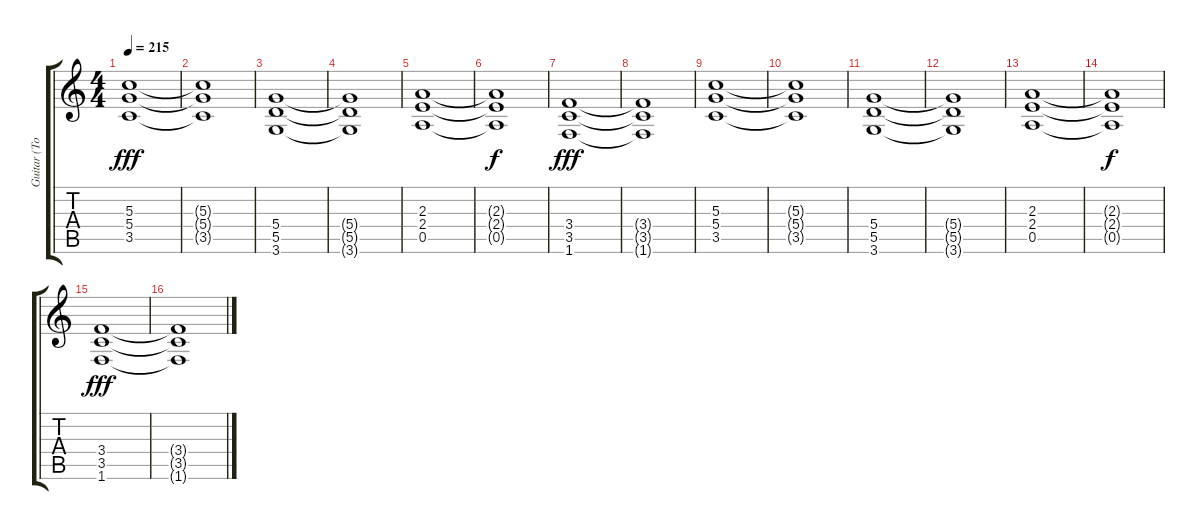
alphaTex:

\track ("Guitar (Tom)" "Guitar (To") {instrument overdrivenguitar}
\staff {score tabs}
\tuning (E4 B3 G3 D3 A2 E2) {hide}
\ts (4 4)
\tempo 215
\clef g2
\ks c
(5.3 5.4 3.5).1{dy fff volume 16 instrument electricguitarclean} |
(5.3{t} 5.4{t} 3.5{t}).1 |
(5.4 5.5 3.6).1 |
(5.4{t} 5.5{t} 3.6{t}).1 |
(2.3 2.4 0.5).1 |
(2.3{t} 2.4{t} 0.5{t}).1{dy f} |
(3.4 3.5 1.6).1{dy fff} |
(3.4{t} 3.5{t} 1.6{t}).1 |
(5.3 5.4 3.5).1{volume 16 instrument electricguitarclean} |
(5.3{t} 5.4{t} 3.5{t}).1 |
(5.4 5.5 3.6).1 |
(5.4{t} 5.5{t} 3.6{t}).1 |
(2.3 2.4 0.5).1 |
(2.3{t} 2.4{t} 0.5{t}).1{dy f} |
(3.4 3.5 1.6).1{dy fff} |
(3.4{t} 3.5{t} 1.6{t}).1
